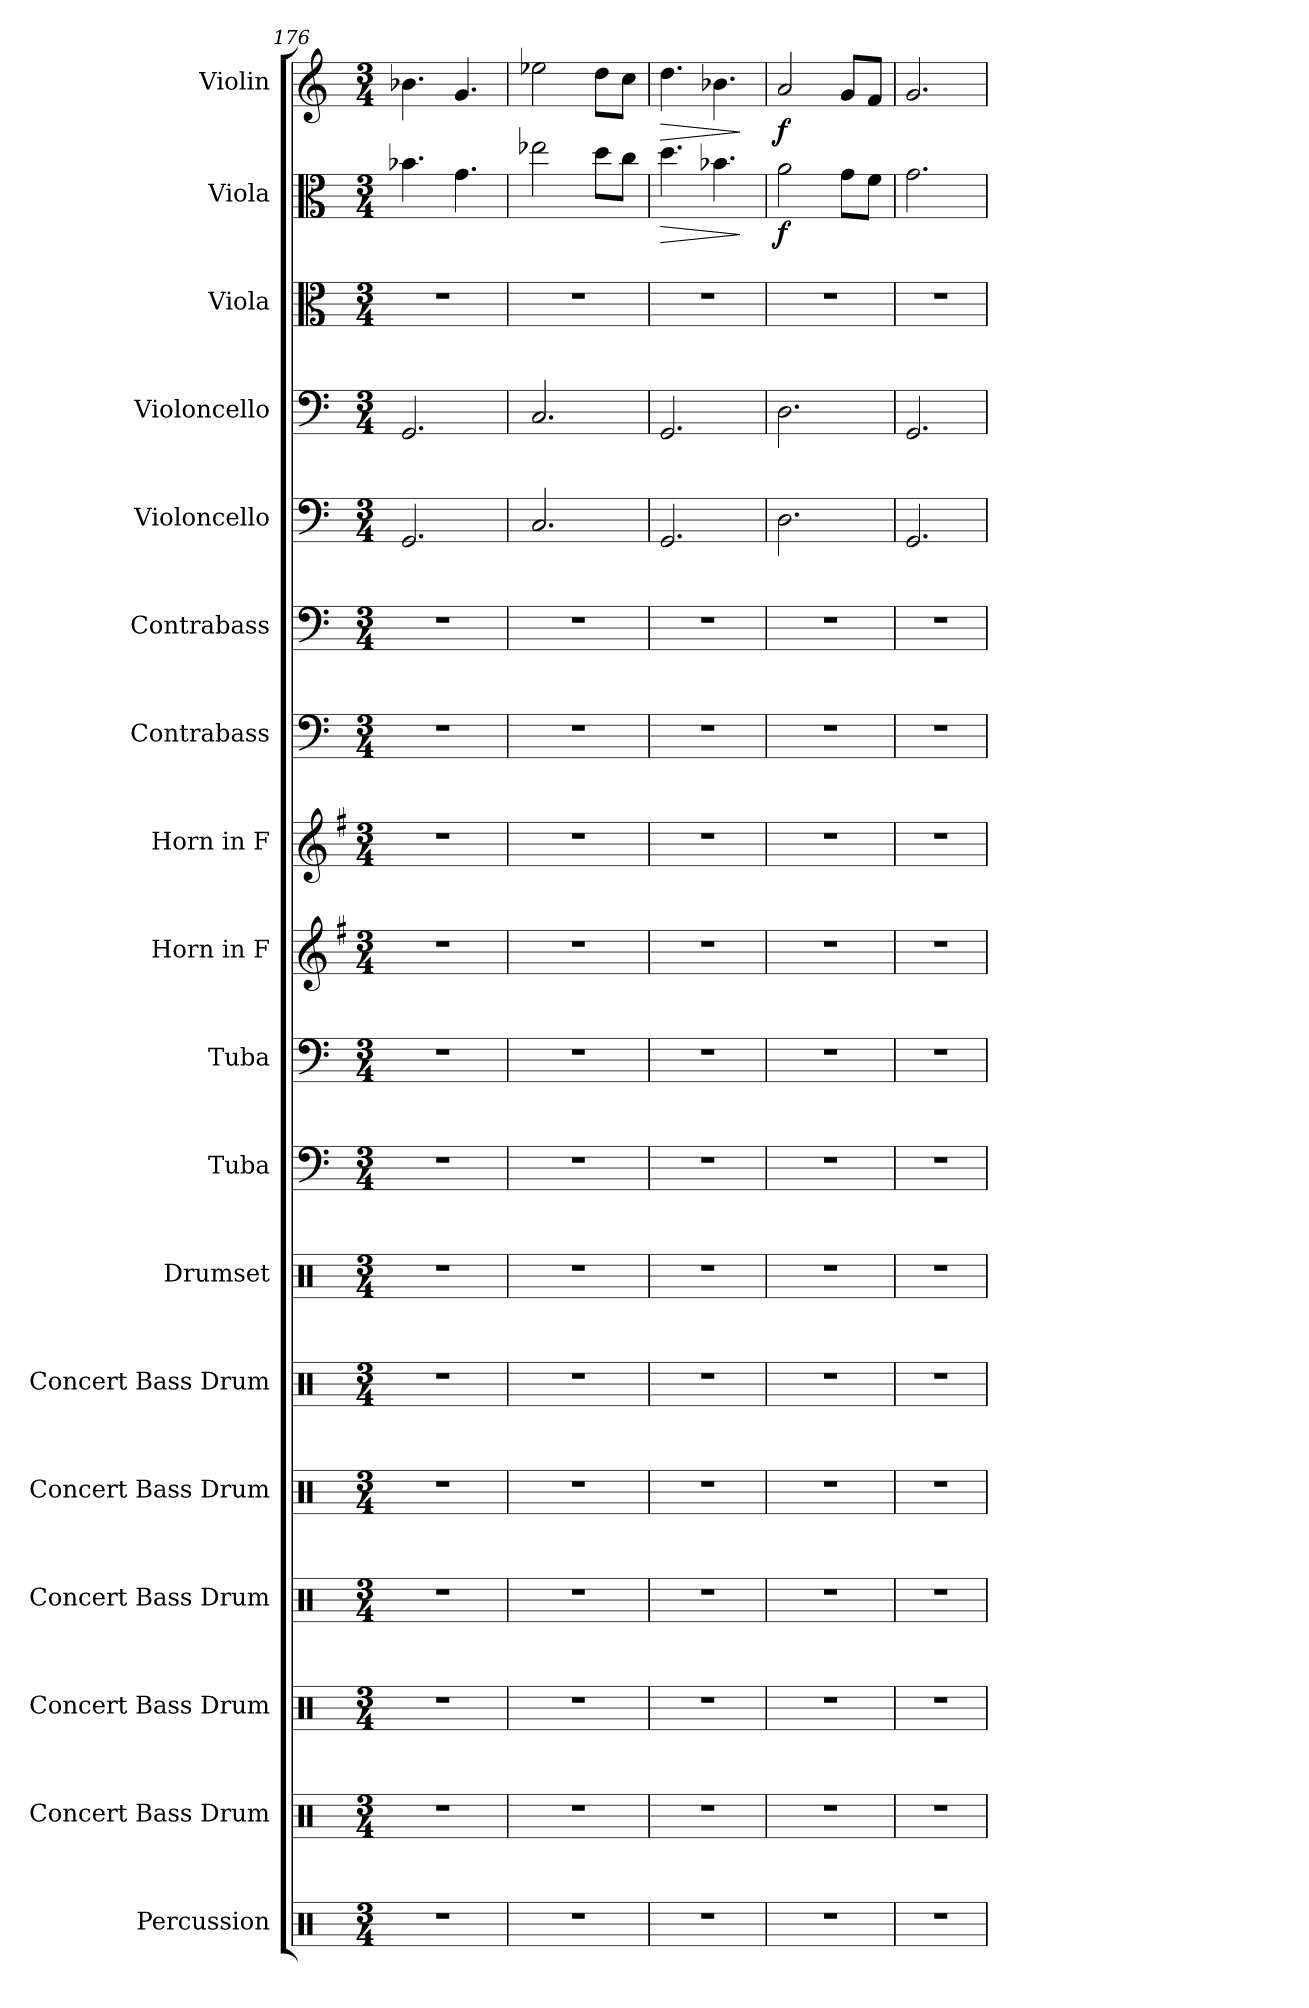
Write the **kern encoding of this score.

**kern	**kern	**kern	**kern	**kern	**kern	**kern	**kern	**kern	**kern	**kern	**kern	**kern	**kern	**kern	**kern	**kern	**dynam	**kern	**dynam
*part18	*part17	*part16	*part15	*part14	*part13	*part12	*part11	*part10	*part9	*part8	*part7	*part6	*part5	*part4	*part3	*part2	*part2	*part1	*part1
*staff18	*staff17	*staff16	*staff15	*staff14	*staff13	*staff12	*staff11	*staff10	*staff9	*staff8	*staff7	*staff6	*staff5	*staff4	*staff3	*staff2	*staff2	*staff1	*staff1
*I"Percussion	*I"Concert Bass Drum	*I"Concert Bass Drum	*I"Concert Bass Drum	*I"Concert Bass Drum	*I"Concert Bass Drum	*I"Drumset	*I"Tuba	*I"Tuba	*I"Horn in F	*I"Horn in F	*I"Contrabass	*I"Contrabass	*I"Violoncello	*I"Violoncello	*I"Viola	*I"Viola	*	*I"Violin	*
*I'Perc.	*I'Con. BD	*I'Con. BD	*I'Con. BD	*I'Con. BD	*I'Con. BD	*I'D. Set	*I'Tba.	*I'Tba.	*	*	*I'Cb.	*I'Cb.	*I'Vc.	*I'Vc.	*I'Vla.	*I'Vla.	*	*I'Vln.	*
*clefX	*clefX	*clefX	*clefX	*clefX	*clefX	*clefX	*clefF4	*clefF4	*clefG2	*clefG2	*clefF4	*clefF4	*clefF4	*clefF4	*clefC3	*clefC3	*	*clefG2	*
*	*	*	*	*	*	*	*	*	*ITrd4c7	*ITrd4c7	*ITrd7c12	*ITrd7c12	*	*	*	*	*	*	*
*k[]	*k[]	*k[]	*k[]	*k[]	*k[]	*k[]	*k[]	*k[]	*k[]	*k[]	*k[]	*k[]	*k[]	*k[]	*k[]	*k[]	*	*k[]	*
*M3/4	*M3/4	*M3/4	*M3/4	*M3/4	*M3/4	*M3/4	*M3/4	*M3/4	*M3/4	*M3/4	*M3/4	*M3/4	*M3/4	*M3/4	*M3/4	*M3/4	*	*M3/4	*
=176	=176	=176	=176	=176	=176	=176	=176	=176	=176	=176	=176	=176	=176	=176	=176	=176	=176	=176	=176
2.r	2.r	2.r	2.r	2.r	2.r	2.r	2.r	2.r	2.r	2.r	2.r	2.r	2.GG/	2.GG/	2.r	4.b-X\	.	4.b-X\	.
.	.	.	.	.	.	.	.	.	.	.	.	.	.	.	.	4.g\	.	4.g/	.
!!LO:PB:g=z
=177	=177	=177	=177	=177	=177	=177	=177	=177	=177	=177	=177	=177	=177	=177	=177	=177	=177	=177	=177
2.r	2.r	2.r	2.r	2.r	2.r	2.r	2.r	2.r	2.r	2.r	2.r	2.r	2.C/	2.C/	2.r	2ee-X\	.	2ee-X\	.
.	.	.	.	.	.	.	.	.	.	.	.	.	.	.	.	8dd\L	.	8dd\L	.
.	.	.	.	.	.	.	.	.	.	.	.	.	.	.	.	8cc\J	.	8cc\J	.
=178	=178	=178	=178	=178	=178	=178	=178	=178	=178	=178	=178	=178	=178	=178	=178	=178	=178	=178	=178
!	!	!	!	!	!	!	!	!	!	!	!	!	!	!	!	!	!LO:HP:b	!	!LO:HP:b
2.r	2.r	2.r	2.r	2.r	2.r	2.r	2.r	2.r	2.r	2.r	2.r	2.r	2.GG/	2.GG/	2.r	4.dd\	>	4.dd\	>
.	.	.	.	.	.	.	.	.	.	.	.	.	.	.	.	4.b-X\	.	4.b-X\	.
.	.	.	.	.	.	.	.	.	.	.	.	.	.	.	.	.	]	.	]
=179	=179	=179	=179	=179	=179	=179	=179	=179	=179	=179	=179	=179	=179	=179	=179	=179	=179	=179	=179
*	*	*	*	*	*	*	*	*	*	*	*	*	*	*	*	*	*	*MM100	*
!	!	!	!	!	!	!	!	!	!	!	!	!	!	!	!	!	!LO:DY:b	!	!LO:DY:b
2.r	2.r	2.r	2.r	2.r	2.r	2.r	2.r	2.r	2.r	2.r	2.r	2.r	2.D\	2.D\	2.r	2a\	f	2a/	f
*	*	*	*	*	*	*	*	*	*	*	*	*	*	*	*	*	*	*MM80	*
.	.	.	.	.	.	.	.	.	.	.	.	.	.	.	.	8g\L	.	8g/L	.
*	*	*	*	*	*	*	*	*	*	*	*	*	*	*	*	*	*	*MM60	*
.	.	.	.	.	.	.	.	.	.	.	.	.	.	.	.	8f\J	.	8f/J	.
=180	=180	=180	=180	=180	=180	=180	=180	=180	=180	=180	=180	=180	=180	=180	=180	=180	=180	=180	=180
*	*	*	*	*	*	*	*	*	*	*	*	*	*	*	*	*	*	*MM75	*
2.r	2.r	2.r	2.r	2.r	2.r	2.r	2.r	2.r	2.r	2.r	2.r	2.r	2.GG/	2.GG/	2.r	2.g\	.	2.g/	.
=	=	=	=	=	=	=	=	=	=	=	=	=	=	=	=	=	=	=	=
*-	*-	*-	*-	*-	*-	*-	*-	*-	*-	*-	*-	*-	*-	*-	*-	*-	*-	*-	*-
